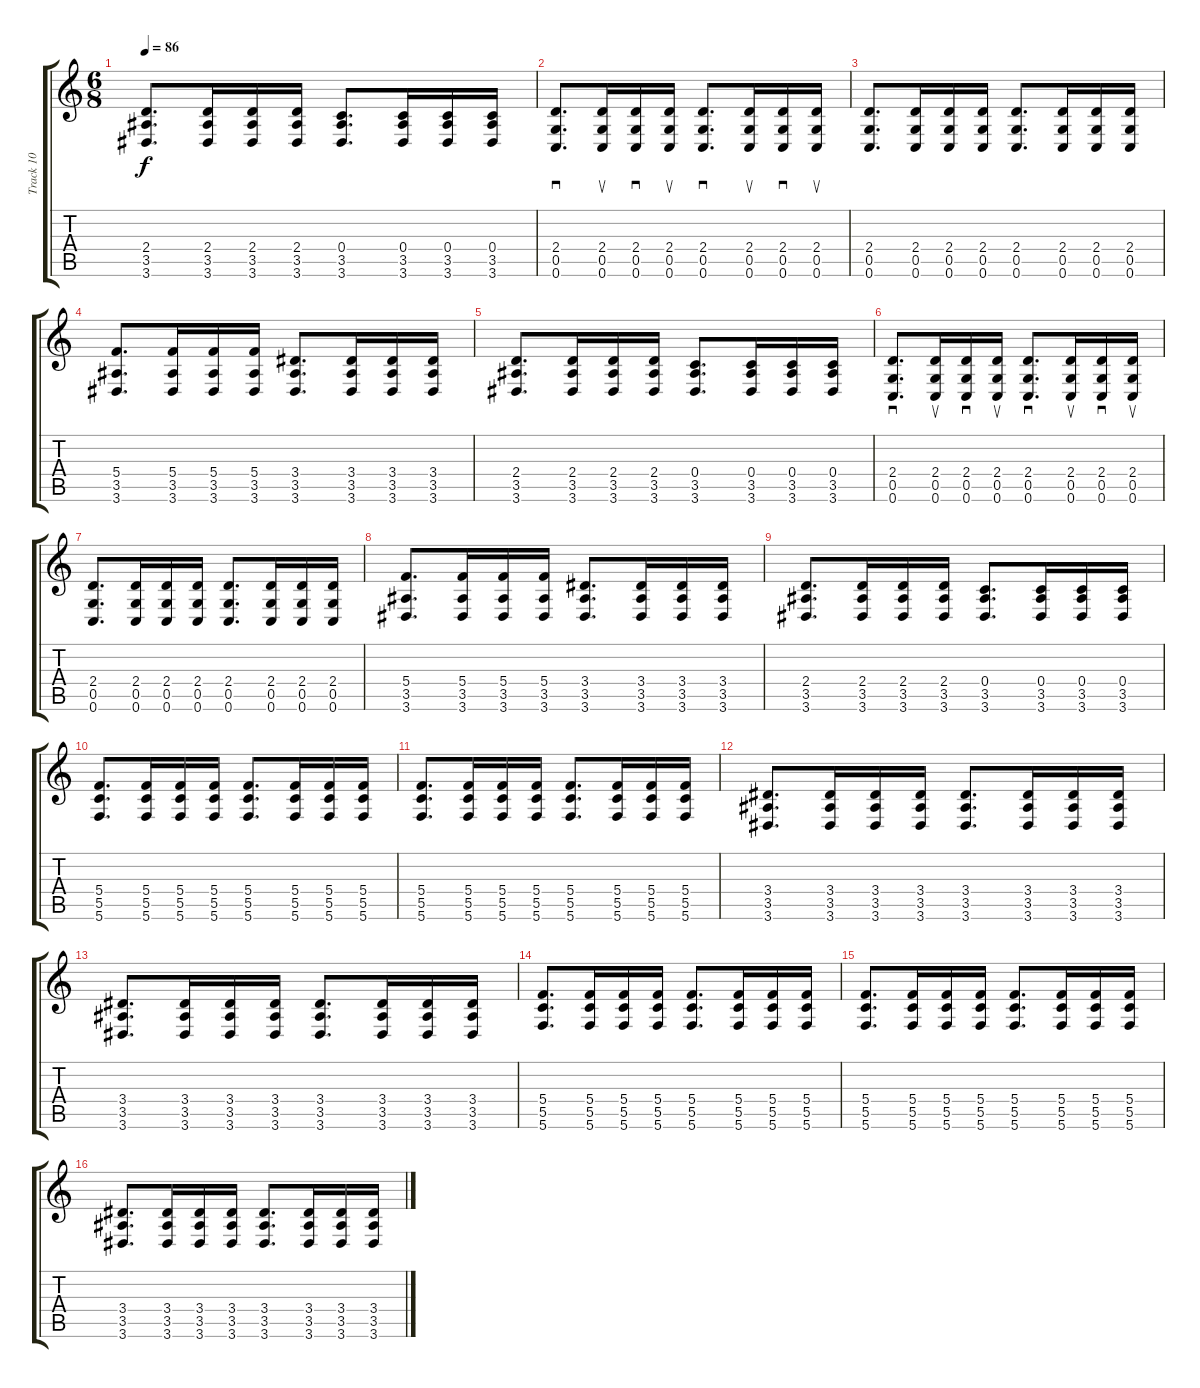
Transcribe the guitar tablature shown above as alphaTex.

\track ("Track 10" "Track 10") {instrument acousticguitarsteel}
\staff {score tabs}
\tuning (E4 C4 G3 C3 G2 C2) {hide}
\ts (6 8)
\tempo 86
\clef g2
\ks c
(2.4 3.5 3.6).8{d dy f} (2.4 3.5 3.6).16 (2.4 3.5 3.6).16 (2.4 3.5 3.6).16 (0.4 3.5 3.6).8{d} (0.4 3.5 3.6).16 (0.4 3.5 3.6).16 (0.4 3.5 3.6).16 |
(2.4 0.5 0.6).8{d sd} (2.4 0.5 0.6).16{su} (2.4 0.5 0.6).16{sd} (2.4 0.5 0.6).16{su} (2.4 0.5 0.6).8{d sd} (2.4 0.5 0.6).16{su} (2.4 0.5 0.6).16{sd} (2.4 0.5 0.6).16{su} |
(2.4 0.5 0.6).8{d} (2.4 0.5 0.6).16 (2.4 0.5 0.6).16 (2.4 0.5 0.6).16 (2.4 0.5 0.6).8{d} (2.4 0.5 0.6).16 (2.4 0.5 0.6).16 (2.4 0.5 0.6).16 |
(5.4 3.5 3.6).8{d} (5.4 3.5 3.6).16 (5.4 3.5 3.6).16 (5.4 3.5 3.6).16 (3.4 3.5 3.6).8{d} (3.4 3.5 3.6).16 (3.4 3.5 3.6).16 (3.4 3.5 3.6).16 |
(2.4 3.5 3.6).8{d} (2.4 3.5 3.6).16 (2.4 3.5 3.6).16 (2.4 3.5 3.6).16 (0.4 3.5 3.6).8{d} (0.4 3.5 3.6).16 (0.4 3.5 3.6).16 (0.4 3.5 3.6).16 |
(2.4 0.5 0.6).8{d sd} (2.4 0.5 0.6).16{su} (2.4 0.5 0.6).16{sd} (2.4 0.5 0.6).16{su} (2.4 0.5 0.6).8{d sd} (2.4 0.5 0.6).16{su} (2.4 0.5 0.6).16{sd} (2.4 0.5 0.6).16{su} |
(2.4 0.5 0.6).8{d} (2.4 0.5 0.6).16 (2.4 0.5 0.6).16 (2.4 0.5 0.6).16 (2.4 0.5 0.6).8{d} (2.4 0.5 0.6).16 (2.4 0.5 0.6).16 (2.4 0.5 0.6).16 |
(5.4 3.5 3.6).8{d} (5.4 3.5 3.6).16 (5.4 3.5 3.6).16 (5.4 3.5 3.6).16 (3.4 3.5 3.6).8{d} (3.4 3.5 3.6).16 (3.4 3.5 3.6).16 (3.4 3.5 3.6).16 |
(2.4 3.5 3.6).8{d} (2.4 3.5 3.6).16 (2.4 3.5 3.6).16 (2.4 3.5 3.6).16 (0.4 3.5 3.6).8{d} (0.4 3.5 3.6).16 (0.4 3.5 3.6).16 (0.4 3.5 3.6).16 |
(5.4 5.5 5.6).8{d} (5.4 5.5 5.6).16 (5.4 5.5 5.6).16 (5.4 5.5 5.6).16 (5.4 5.5 5.6).8{d} (5.4 5.5 5.6).16 (5.4 5.5 5.6).16 (5.4 5.5 5.6).16 |
(5.4 5.5 5.6).8{d} (5.4 5.5 5.6).16 (5.4 5.5 5.6).16 (5.4 5.5 5.6).16 (5.4 5.5 5.6).8{d} (5.4 5.5 5.6).16 (5.4 5.5 5.6).16 (5.4 5.5 5.6).16 |
(3.4 3.5 3.6).8{d} (3.4 3.5 3.6).16 (3.4 3.5 3.6).16 (3.4 3.5 3.6).16 (3.4 3.5 3.6).8{d} (3.4 3.5 3.6).16 (3.4 3.5 3.6).16 (3.4 3.5 3.6).16 |
(3.4 3.5 3.6).8{d} (3.4 3.5 3.6).16 (3.4 3.5 3.6).16 (3.4 3.5 3.6).16 (3.4 3.5 3.6).8{d} (3.4 3.5 3.6).16 (3.4 3.5 3.6).16 (3.4 3.5 3.6).16 |
(5.4 5.5 5.6).8{d} (5.4 5.5 5.6).16 (5.4 5.5 5.6).16 (5.4 5.5 5.6).16 (5.4 5.5 5.6).8{d} (5.4 5.5 5.6).16 (5.4 5.5 5.6).16 (5.4 5.5 5.6).16 |
(5.4 5.5 5.6).8{d} (5.4 5.5 5.6).16 (5.4 5.5 5.6).16 (5.4 5.5 5.6).16 (5.4 5.5 5.6).8{d} (5.4 5.5 5.6).16 (5.4 5.5 5.6).16 (5.4 5.5 5.6).16 |
(3.4 3.5 3.6).8{d} (3.4 3.5 3.6).16 (3.4 3.5 3.6).16 (3.4 3.5 3.6).16 (3.4 3.5 3.6).8{d} (3.4 3.5 3.6).16 (3.4 3.5 3.6).16 (3.4 3.5 3.6).16
